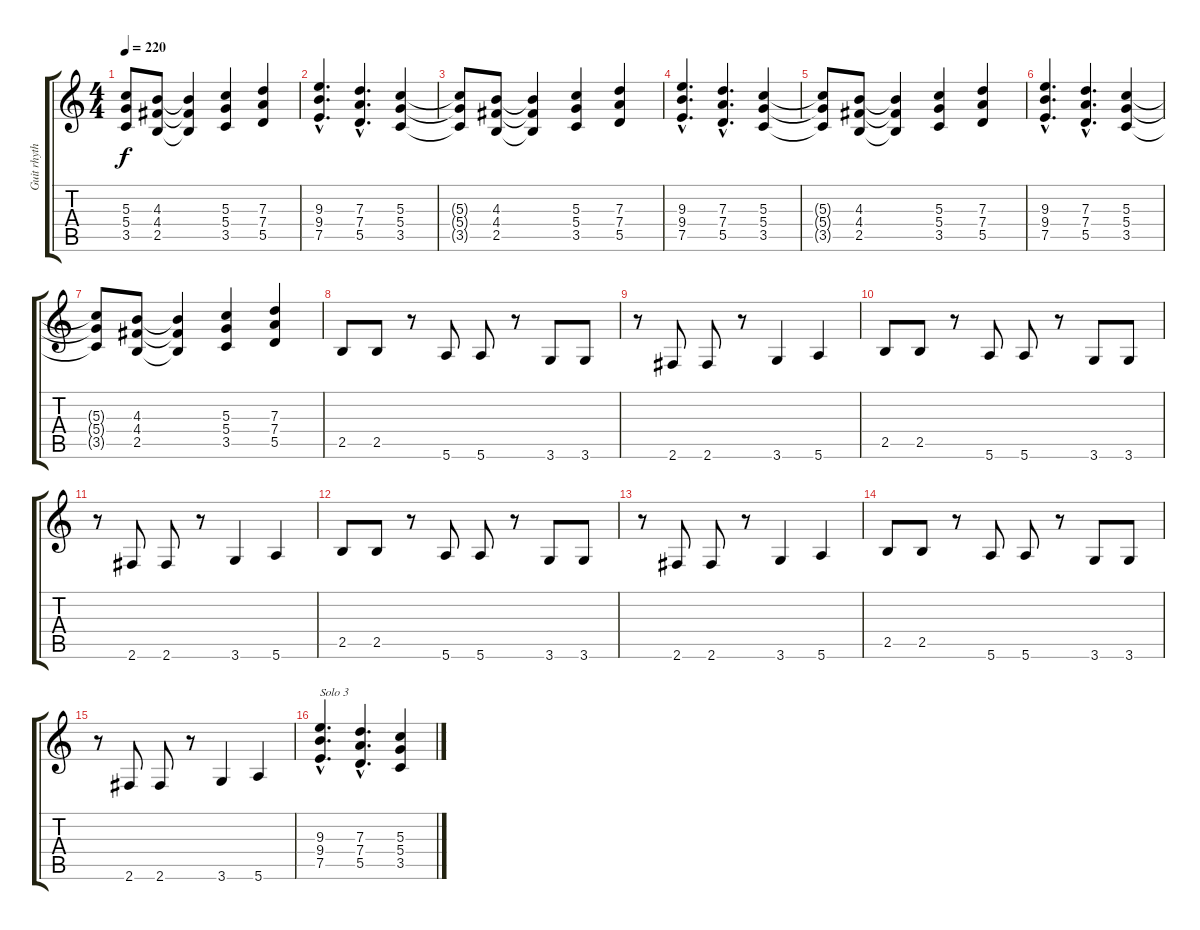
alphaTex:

\track ("Guit rhythm" "Guit rhyth") {instrument overdrivenguitar}
\staff {score tabs}
\tuning (E4 B3 G3 D3 A2 E2) {hide}
\ts (4 4)
\tempo 220
\clef g2
\ks c
(5.3{t} 5.4{t} 3.5{t}).8{dy f} (4.3 4.4 2.5).8 (4.3{t} 4.4{t} 2.5{t}).4 (5.3 5.4 3.5).4 (7.3 7.4 5.5).4 |
(9.3{hac} 9.4{hac} 7.5{hac}).4{d} (7.3{hac} 7.4{hac} 5.5{hac}).4{d} (5.3 5.4 3.5).4 |
(5.3{t} 5.4{t} 3.5{t}).8 (4.3 4.4 2.5).8 (4.3{t} 4.4{t} 2.5{t}).4 (5.3 5.4 3.5).4 (7.3 7.4 5.5).4 |
(9.3{hac} 9.4{hac} 7.5{hac}).4{d} (7.3{hac} 7.4{hac} 5.5{hac}).4{d} (5.3 5.4 3.5).4 |
(5.3{t} 5.4{t} 3.5{t}).8 (4.3 4.4 2.5).8 (4.3{t} 4.4{t} 2.5{t}).4 (5.3 5.4 3.5).4 (7.3 7.4 5.5).4 |
(9.3{hac} 9.4{hac} 7.5{hac}).4{d} (7.3{hac} 7.4{hac} 5.5{hac}).4{d} (5.3 5.4 3.5).4 |
(5.3{t} 5.4{t} 3.5{t}).8 (4.3 4.4 2.5).8 (4.3{t} 4.4{t} 2.5{t}).4 (5.3 5.4 3.5).4 (7.3 7.4 5.5).4 |
2.5.8 2.5.8 r.8 5.6.8 5.6.8 r.8 3.6.8 3.6.8 |
r.8 2.6.8 2.6.8 r.8 3.6.4 5.6.4 |
2.5.8 2.5.8 r.8 5.6.8 5.6.8 r.8 3.6.8 3.6.8 |
r.8 2.6.8 2.6.8 r.8 3.6.4 5.6.4 |
2.5.8 2.5.8 r.8 5.6.8 5.6.8 r.8 3.6.8 3.6.8 |
r.8 2.6.8 2.6.8 r.8 3.6.4 5.6.4 |
2.5.8 2.5.8 r.8 5.6.8 5.6.8 r.8 3.6.8 3.6.8 |
r.8 2.6.8 2.6.8 r.8 3.6.4 5.6.4 |
(9.3{hac} 9.4{hac} 7.5{hac}).4{d txt "Solo 3"} (7.3{hac} 7.4{hac} 5.5{hac}).4{d} (5.3 5.4 3.5).4
